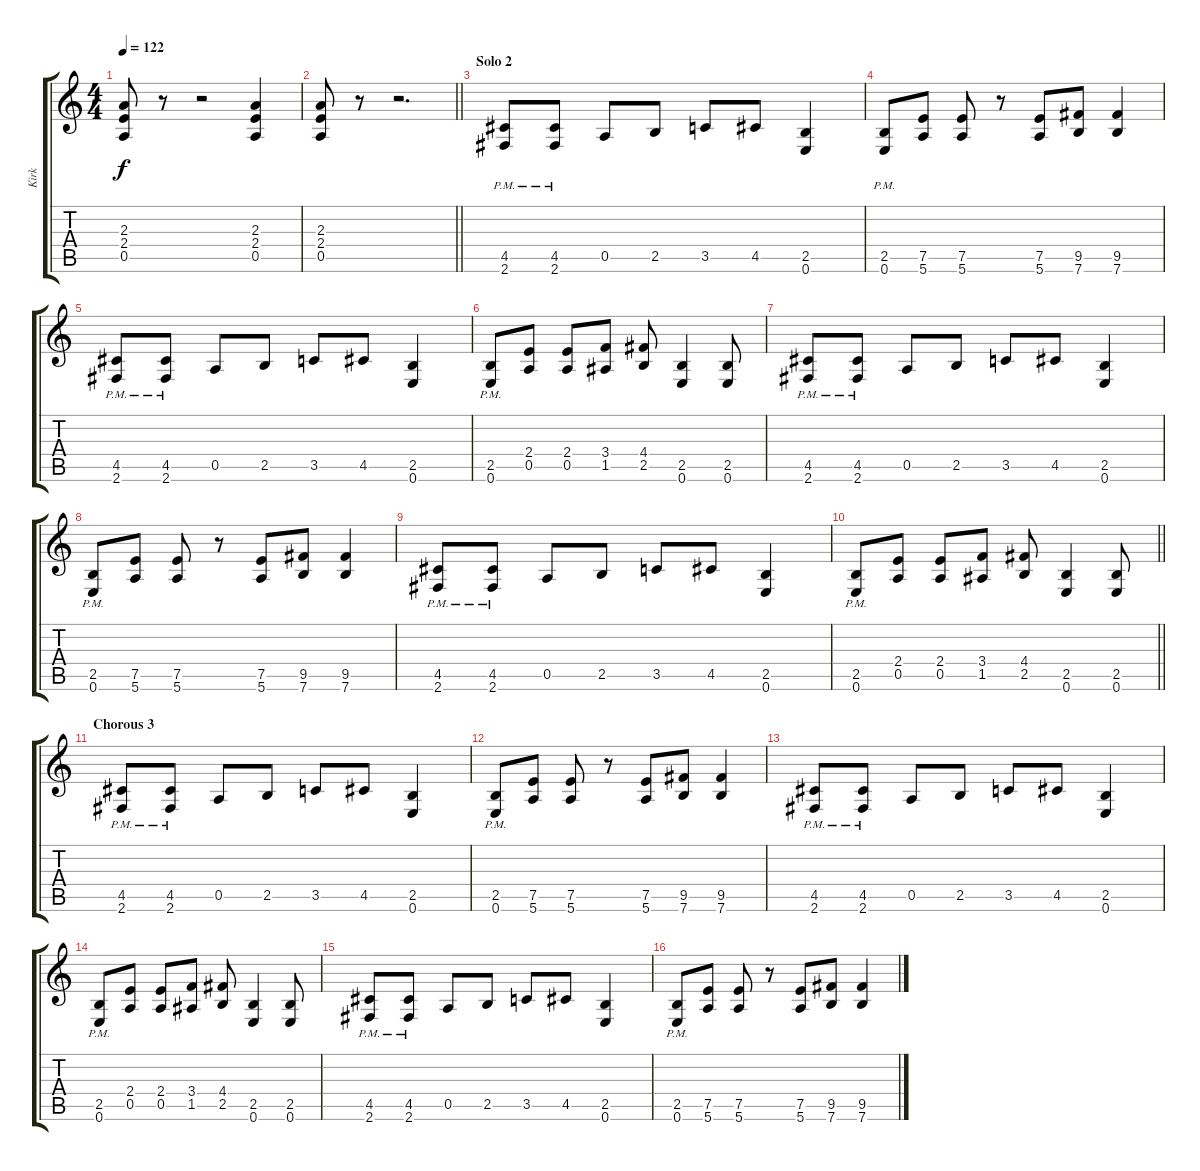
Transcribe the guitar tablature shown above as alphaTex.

\track ("Kirk" "Kirk") {instrument distortionguitar}
\staff {score tabs}
\tuning (E4 B3 G3 D3 A2 E2) {hide}
\ts (4 4)
\tempo 122
\clef g2
\ks c
(2.3 2.4 0.5).8{dy f volume 6} r.8 r.2 (2.3 2.4 0.5).4 |
\barLineRight lightlight
(2.3 2.4 0.5).8 r.8 r.2{d} |
\section ("" "Solo 2")
(4.5{pm} 2.6{pm}).8{volume 5} (4.5{pm} 2.6{pm}).8 0.5.8 2.5.8 3.5.8 4.5.8 (2.5 0.6).4 |
(2.5{pm} 0.6{pm}).8 (7.5 5.6).8 (7.5 5.6).8 r.8 (7.5 5.6).8 (9.5 7.6).8 (9.5 7.6).4 |
(4.5{pm} 2.6{pm}).8 (4.5{pm} 2.6{pm}).8 0.5.8 2.5.8 3.5.8 4.5.8 (2.5 0.6).4 |
(2.5{pm} 0.6{pm}).8 (2.4 0.5).8 (2.4 0.5).8 (3.4 1.5).8 (4.4 2.5).8 (2.5 0.6).4 (2.5 0.6).8 |
(4.5{pm} 2.6{pm}).8 (4.5{pm} 2.6{pm}).8 0.5.8 2.5.8 3.5.8 4.5.8 (2.5 0.6).4 |
(2.5{pm} 0.6{pm}).8 (7.5 5.6).8 (7.5 5.6).8 r.8 (7.5 5.6).8 (9.5 7.6).8 (9.5 7.6).4 |
(4.5{pm} 2.6{pm}).8 (4.5{pm} 2.6{pm}).8 0.5.8 2.5.8 3.5.8 4.5.8 (2.5 0.6).4 |
\barLineRight lightlight
(2.5{pm} 0.6{pm}).8 (2.4 0.5).8 (2.4 0.5).8 (3.4 1.5).8 (4.4 2.5).8 (2.5 0.6).4 (2.5 0.6).8 |
\section ("" "Chorous 3")
(4.5{pm} 2.6{pm}).8{volume 6} (4.5{pm} 2.6{pm}).8 0.5.8 2.5.8 3.5.8 4.5.8 (2.5 0.6).4 |
(2.5{pm} 0.6{pm}).8 (7.5 5.6).8 (7.5 5.6).8 r.8 (7.5 5.6).8 (9.5 7.6).8 (9.5 7.6).4 |
(4.5{pm} 2.6{pm}).8 (4.5{pm} 2.6{pm}).8 0.5.8 2.5.8 3.5.8 4.5.8 (2.5 0.6).4 |
(2.5{pm} 0.6{pm}).8 (2.4 0.5).8 (2.4 0.5).8 (3.4 1.5).8 (4.4 2.5).8 (2.5 0.6).4 (2.5 0.6).8 |
(4.5{pm} 2.6{pm}).8 (4.5{pm} 2.6{pm}).8 0.5.8 2.5.8 3.5.8 4.5.8 (2.5 0.6).4 |
(2.5{pm} 0.6{pm}).8 (7.5 5.6).8 (7.5 5.6).8 r.8 (7.5 5.6).8 (9.5 7.6).8 (9.5 7.6).4
